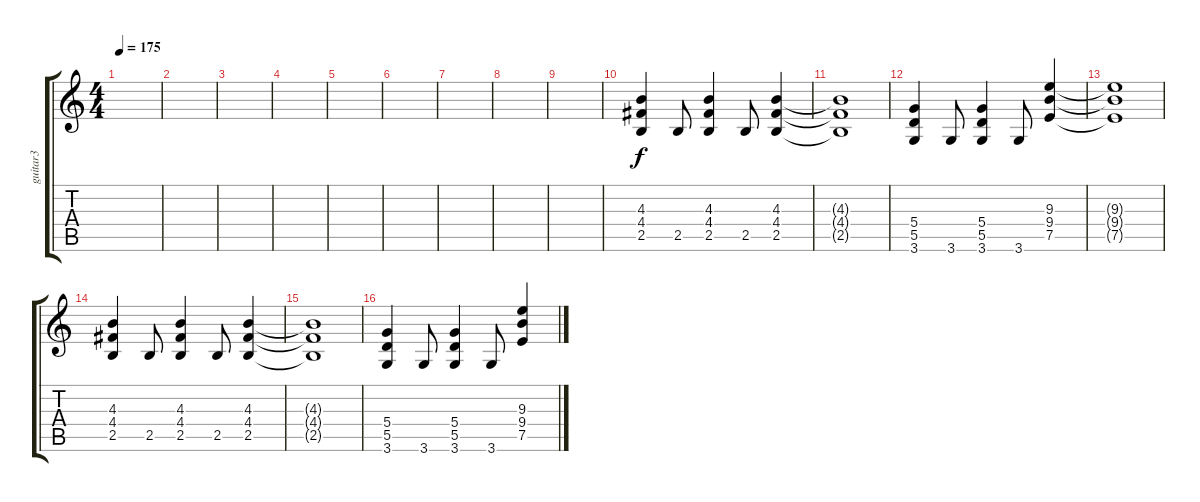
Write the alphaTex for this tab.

\track ("guitar3" "guitar3") {instrument distortionguitar}
\staff {score tabs}
\tuning (E4 B3 G3 D3 A2 E2) {hide}
\ts (4 4)
\tempo 175
\clef g2
\ks c
|
|
|
|
|
|
|
|
|
(4.3 4.4 2.5).4 2.5.8 (4.3 4.4 2.5).4 2.5.8 (4.3 4.4 2.5).4 |
(4.3{t} 4.4{t} 2.5{t}).1 |
(5.4 5.5 3.6).4 3.6.8 (5.4 5.5 3.6).4 3.6.8 (9.3 9.4 7.5).4 |
(9.3{t} 9.4{t} 7.5{t}).1 |
(4.3 4.4 2.5).4 2.5.8 (4.3 4.4 2.5).4 2.5.8 (4.3 4.4 2.5).4 |
(4.3{t} 4.4{t} 2.5{t}).1 |
(5.4 5.5 3.6).4 3.6.8 (5.4 5.5 3.6).4 3.6.8 (9.3 9.4 7.5).4
